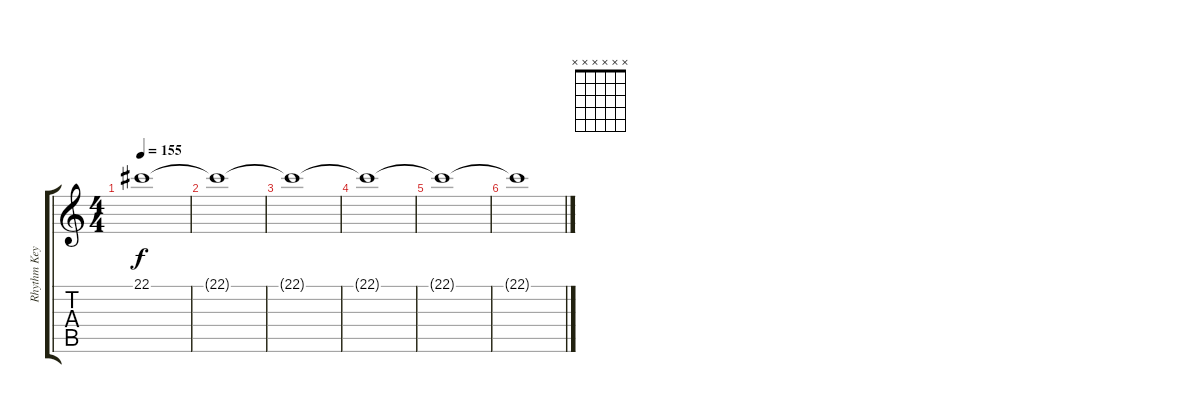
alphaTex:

\track ("Rhythm Keyboard" "Rhythm Key") {instrument harpsichord}
\staff {score tabs}
\tuning (Eb4 Bb3 Gb3 Db3 Ab2 Eb2) {hide}
\chord ("" x x x x x x) {firstfret 0}
\ts (4 4)
\tempo 155
\clef g2
\ks c
22.1{t}.1{dy f volume 3 instrument stringensemble2} |
22.1{t}.1{instrument stringensemble2} |
22.1{t}.1{instrument stringensemble2} |
22.1{t}.1{volume 0 instrument stringensemble2} |
22.1{t}.1 |
22.1{t}.1{ch ""}
